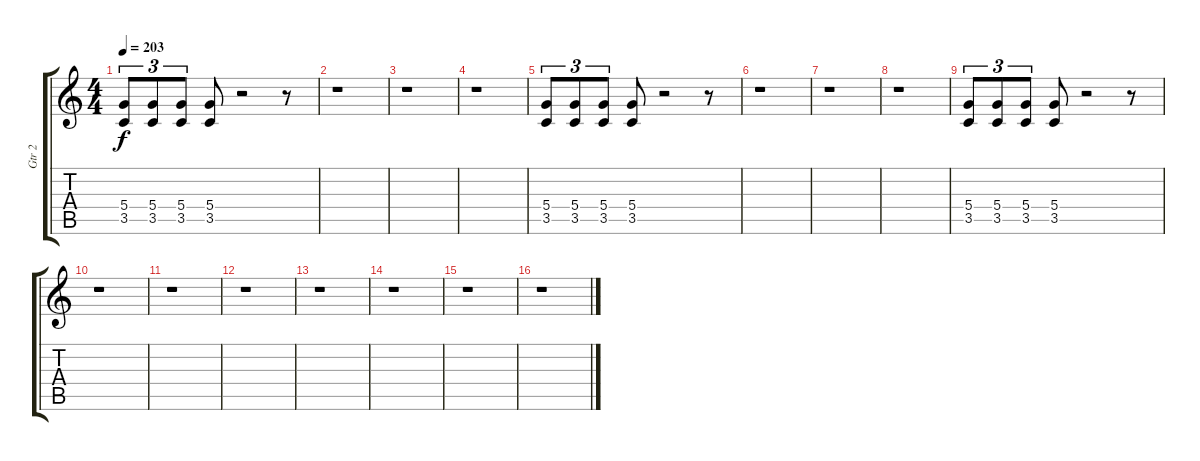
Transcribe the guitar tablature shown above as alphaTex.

\track ("Gtr 2" "Gtr 2") {instrument distortionguitar}
\staff {score tabs}
\tuning (E4 B3 G3 D3 A2 E2) {hide}
\ts (4 4)
\tempo 203
\clef g2
\ks c
(5.4 3.5).8{tu (3 2) dy f instrument electricguitarmuted} (5.4 3.5).8{tu (3 2)} (5.4 3.5).8{tu (3 2)} (5.4 3.5).8 r.2 r.8 |
r.1 |
r.1 |
r.1 |
(5.4 3.5).8{tu (3 2) instrument electricguitarmuted} (5.4 3.5).8{tu (3 2)} (5.4 3.5).8{tu (3 2)} (5.4 3.5).8 r.2 r.8 |
r.1 |
r.1 |
r.1 |
(5.4 3.5).8{tu (3 2) instrument electricguitarmuted} (5.4 3.5).8{tu (3 2)} (5.4 3.5).8{tu (3 2)} (5.4 3.5).8 r.2 r.8 |
r.1 |
r.1 |
r.1 |
r.1 |
r.1 |
r.1 |
r.1
